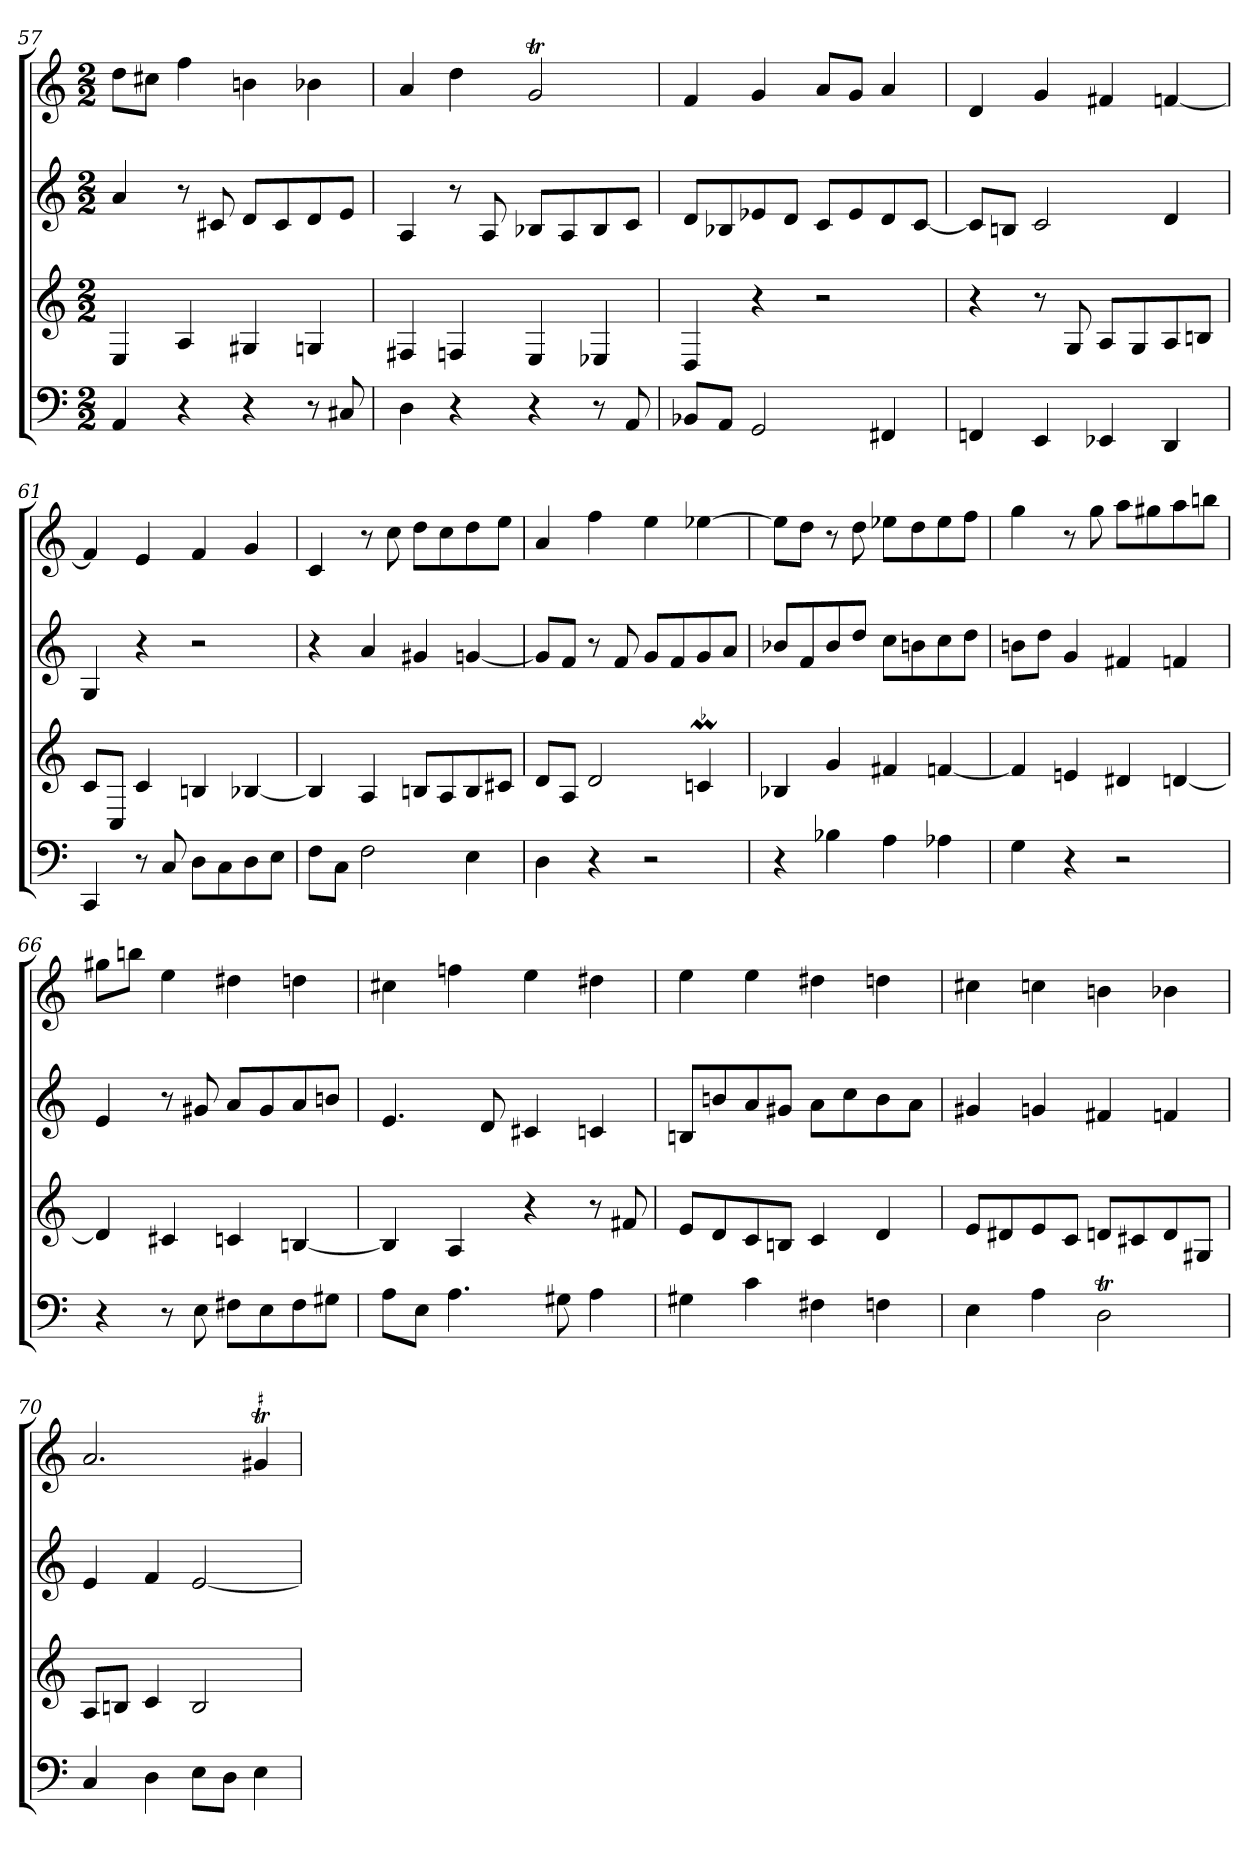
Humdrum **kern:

**kern	**kern	**kern	**kern
*part4	*part3	*part2	*part1
*staff4	*staff3	*staff2	*staff1
*M2/2	*M2/2	*M2/2	*M2/2
=57	=57	=57	=57
4AA	4E	4a	8ddL
.	.	.	8cc#XJ
4r	4A	8r	4ff
.	.	8c#X	.
4r	4G#X	8dL	4bn
.	.	8c#	.
8r	4Gn	8d	4b-X
8C#X	.	8eJ	.
=58	=58	=58	=58
4D	4F#X	4A	4a
4r	4Fn	8r	4dd
.	.	8A	.
4r	4E	8B-XL	2gT
.	.	8A	.
8r	4E-X	8B-	.
8AA	.	8cJ	.
=59	=59	=59	=59
8BB-XL	4D	8dL	4f
8AAJ	.	8B-X	.
2GG	4r	8e-X	4g
.	.	8dJ	.
.	2r	8cL	8aL
.	.	8e-	8gJ
4FF#X	.	8d	4a
.	.	[8cJ	.
=60	=60	=60	=60
4FFn	4r	8cL]	4d
.	.	8BnJ	.
4EE	8r	2c	4g
.	8G	.	.
4EE-X	8AL	.	4f#X
.	8G	.	.
4DD	8A	4d	[4fn
.	8BnJ	.	.
=61	=61	=61	=61
4CC	8cL	4G	4f]
.	8CJ	.	.
8r	4c	4r	4e
8C	.	.	.
8DL	4Bn	2r	4f
8C	.	.	.
8D	[4B-X	.	4g
8EJ	.	.	.
=62	=62	=62	=62
8FL	4B-]	4r	4c
8CJ	.	.	.
2F	4A	4a	8r
.	.	.	8cc
.	8BnL	4g#X	8ddL
.	8A	.	8cc
4E	8B	[4gn	8dd
.	8c#XJ	.	8eeJ
=63	=63	=63	=63
4D	8dL	8gL]	4a
.	8AJ	8fJ	.
4r	2d	8r	4ff
.	.	8f	.
2r	.	8gL	4ee
.	.	8f	.
!	!LO:MOR:acc=-	!	!
.	4cnm	8g	[4ee-X
.	.	8aJ	.
=64	=64	=64	=64
4r	4B-X	8b-XL	8ee-L]
.	.	8f	8ddJ
4B-X	4g	8b-	8r
.	.	8ddJ	8dd
4A	4f#X	8ccL	8ee-XL
.	.	8bn	8dd
4A-X	[4fn	8cc	8ee-
.	.	8ddJ	8ffJ
=65	=65	=65	=65
4G	4f]	8bnL	4gg
.	.	8ddJ	.
4r	4en	4g	8r
.	.	.	8gg
2r	4d#X	4f#X	8aaL
.	.	.	8gg#X
.	[4dn	4fn	8aa
.	.	.	8bbnJ
=66	=66	=66	=66
4r	4d]	4e	8gg#XL
.	.	.	8bbnJ
8r	4c#X	8r	4ee
8E	.	8g#X	.
8F#XL	4cn	8aL	4dd#X
8E	.	8g#	.
8F#	[4Bn	8a	4ddn
8G#XJ	.	8bnJ	.
=67	=67	=67	=67
8AL	4B]	4.e	4cc#X
8EJ	.	.	.
4.A	4A	.	4ffn
.	.	8d	.
.	4r	4c#X	4ee
8G#X	.	.	.
4A	8r	4cn	4dd#X
.	8f#X	.	.
=68	=68	=68	=68
4G#X	8eL	8BnL	4ee
.	8d	8bn	.
4c	8c	8a	4ee
.	8BnJ	8g#XJ	.
4F#X	4c	8aL	4dd#X
.	.	8cc	.
4Fn	4d	8b	4ddn
.	.	8aJ	.
=69	=69	=69	=69
4E	8eL	4g#X	4cc#X
.	8d#X	.	.
4A	8e	4gn	4ccn
.	8cJ	.	.
2DT	8dnL	4f#X	4bn
.	8c#X	.	.
.	8d	4fn	4b-X
.	8G#XJ	.	.
=70	=70	=70	=70
4C	8AL	4e	2.a
.	8BnJ	.	.
4D	4c	4f	.
8EL	2B	[2e	.
8DJ	.	.	.
!	!	!	!LO:TR:acc=#
4E	.	.	4g#XT
=	=	=	=
*-	*-	*-	*-
